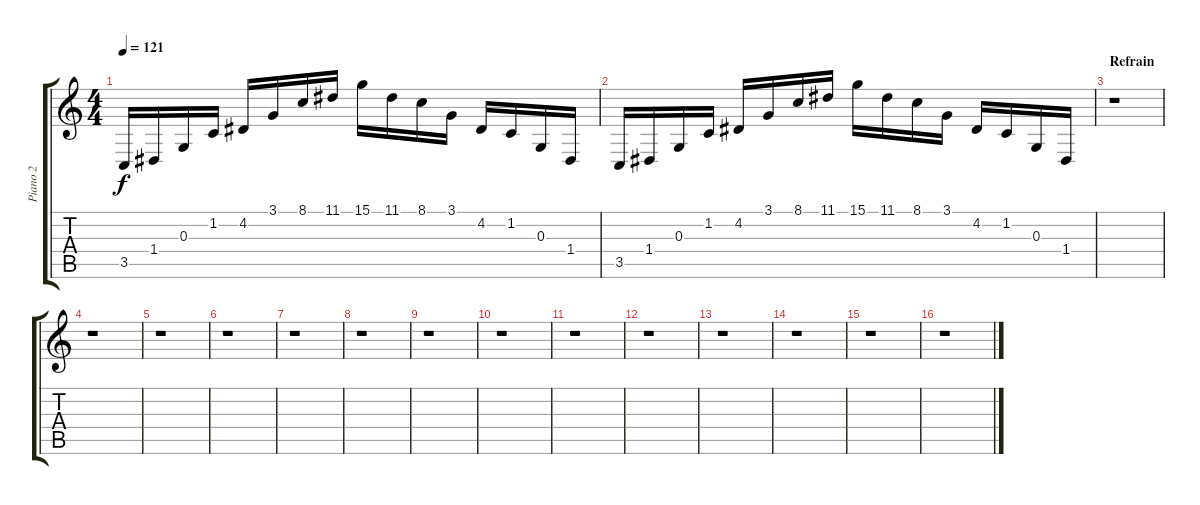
\track ("Piano 2" "Piano 2") {instrument electricgrandpiano}
\staff {score tabs}
\tuning (E4 B3 G3 D3 A2 E2) {hide}
\ts (4 4)
\tempo 121
\clef g2
\ks c
3.5.16{dy f} 1.4.16 0.3.16 1.2.16 4.2.16 3.1.16 8.1.16 11.1.16 15.1.16 11.1.16 8.1.16 3.1.16 4.2.16 1.2.16 0.3.16 1.4.16 |
3.5.16 1.4.16 0.3.16 1.2.16 4.2.16 3.1.16 8.1.16 11.1.16 15.1.16 11.1.16 8.1.16 3.1.16 4.2.16 1.2.16 0.3.16 1.4.16 |
\section ("" "Refrain")
r.1 |
r.1 |
r.1 |
r.1 |
r.1 |
r.1 |
r.1 |
r.1 |
r.1 |
r.1 |
r.1 |
r.1 |
r.1 |
r.1
